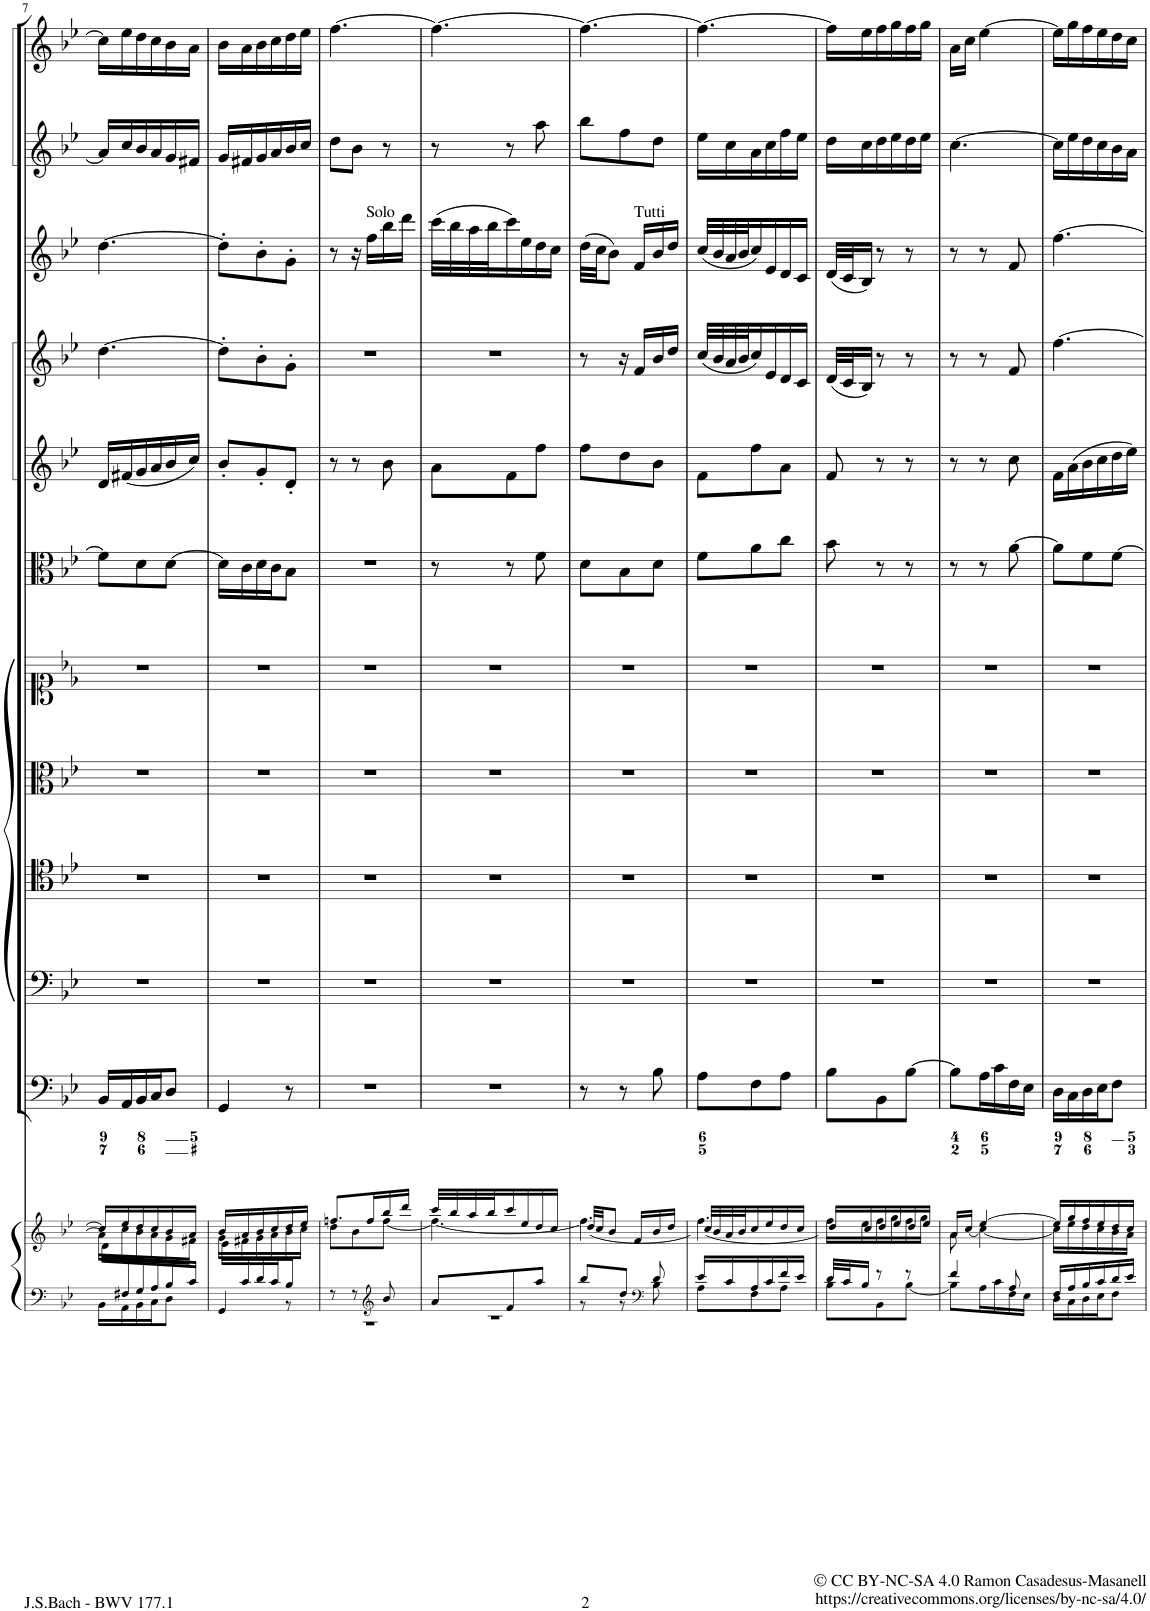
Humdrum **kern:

**kern	**kern	**kern	**kern	**kern	**kern	**kern	**kern	**kern	**kern	**kern	**kern	**kern
*part12	*part12	*part11	*part10	*part9	*part8	*part7	*part6	*part5	*part4	*part3	*part2	*part1
*staff13	*staff12	*staff11	*staff10	*staff9	*staff8	*staff7	*staff6	*staff5	*staff4	*staff3	*staff2	*staff1
*I"Piano reduction	*	*I"Continuo	*I"Basso	*I"Tenore	*I"Alto	*I"Soprano	*I"Viola	*I"Violino II	*I"Violino I	*I"Violino concertante	*I"Oboe II	*I"Oboe I
*I'Pno	*	*	*	*	*	*	*I'Vla	*I'Vln	*I'Vln	*I'Vln	*I'Ob	*I'Ob
!!LO:PB:g=z
*clefF4	*clefG2	*clefF4	*clefF4	*clefC4	*clefC3	*clefC1	*clefC3	*clefG2	*clefG2	*clefG2	*clefG2	*clefG2
*k[b-e-]	*k[b-e-]	*k[b-e-]	*k[b-e-]	*k[b-e-]	*k[b-e-]	*k[b-e-]	*k[b-e-]	*k[b-e-]	*k[b-e-]	*k[b-e-]	*k[b-e-]	*k[b-e-]
*M3/8	*M3/8	*M3/8	*M3/8	*M3/8	*M3/8	*M3/8	*M3/8	*M3/8	*M3/8	*M3/8	*M3/8	*M3/8
=7	=7	=7	=7	=7	=7	=7	=7	=7	=7	=7	=7	=7
*^	*^	*	*	*	*	*	*	*	*	*	*	*
*	*	*	*^	*	*	*	*	*	*	*	*	*	*	*
16ryy	16BB-\LL	16cc/LL]	16a\LL]	16d\LL	16BB-/LL	4.r	4.r	4.r	4.r	8f#\L]	16d/LL	[4.dd\	[4.dd\	16a/LL]	16cc\LL]
16F#X/	16AA\	16ee-/	16cc\	4ryy	16AA/	.	.	.	.	.	(16f#X/	.	.	16cc/	16ee-\
16G/	16BB-\	16dd/	16b-\	.	16BB-/	.	.	.	.	8d\	16g/	.	.	16b-/	16dd\
16A/	16C\J	16cc/	16a\	.	16C/J	.	.	.	.	.	16a/	.	.	16a/	16cc\
16B-/	8D\J	16b-/	16g\	.	8D/J	.	.	.	.	[8d\J	16b-/	.	.	16g/	16b-\
16c/JJ	.	16a/JJ	16f#X\JJ	16ryy	.	.	.	.	.	.	16cc/JJ)	.	.	16f#X/JJ	16a\JJ
=8	=8	=8	=8	=8	=8	=8	=8	=8	=8	=8	=8	=8	=8	=8	=8
16ryy	4GG/	16b-/LL	16g\LL	16e-\LL	4GG/	4.r	4.r	4.r	4.r	16d\LL]	8b-'/L	8dd'\L]	8dd'\L]	16g/LL	16b-\LL
16c/	.	16a/	16f#X\	4ryy	.	.	.	.	.	16c\	.	.	.	16f#X/	16a\
16d/	.	16b-/	16g\	.	.	.	.	.	.	16d\	8g'/	8b-'\	8b-'\	16g/	16b-\
16c/J	.	16cc/	16a\	.	.	.	.	.	.	16c\J	.	.	.	16a/	16cc\
8B-/J	8r	16dd/	16b-\	.	8r	.	.	.	.	8B-\J	8d'/J	8g'\J	8g'\J	16b-/	16dd\
.	.	16ee-/JJ	16cc\JJ	16ryy	.	.	.	.	.	.	.	.	.	16cc/JJ	16ee-\JJ
*	*	*	*v	*v	*	*	*	*	*	*	*	*	*	*	*
=9	=9	=9	=9	=9	=9	=9	=9	=9	=9	=9	=9	=9	=9	=9
8r	4.r	8.ffn/L	8dd\L	4.r	4.r	4.r	4.r	4.r	4.r	8r	4.r	8r	8dd\L	[4.ff\
8r	.	.	8b-\	.	.	.	.	.	.	8r	.	16r	8b-\J	.
!	!	!	!	!	!	!	!	!	!	!	!	!LO:TX:a:t=Solo	!	!
.	.	16ff/L	.	.	.	.	.	.	.	.	.	16ff\LL	.	.
*clefG2	*	*	*	*	*	*	*	*	*	*	*	*	*	*
8b-/	.	16bb-/	[8ff\J	.	.	.	.	.	.	8b-\	.	16bb-\	8r	.
.	.	16ddd/JJ	.	.	.	.	.	.	.	.	.	16ddd\JJ	.	.
=10	=10	=10	=10	=10	=10	=10	=10	=10	=10	=10	=10	=10	=10	=10
8a/L	4.r	32ccc/LLL	4.ff\_	4.r	4.r	4.r	4.r	4.r	8r	8a\L	4.r	(32ccc\LLL	8r	4.ff\_
.	.	32bb-/	.	.	.	.	.	.	.	.	.	32bb-\	.	.
.	.	32aa/	.	.	.	.	.	.	.	.	.	32aa\	.	.
.	.	32bb-/J	.	.	.	.	.	.	.	.	.	32bb-\J	.	.
8f/	.	16ccc/	.	.	.	.	.	.	8r	8f\	.	16ccc\)	8r	.
.	.	16ee-/	.	.	.	.	.	.	.	.	.	16ee-\	.	.
8aa/J	.	16dd/	.	.	.	.	.	.	8f\	8ff\J	.	16dd\	8aa\	.
.	.	16cc/JJ	.	.	.	.	.	.	.	.	.	16cc\JJ	.	.
=11	=11	=11	=11	=11	=11	=11	=11	=11	=11	=11	=11	=11	=11	=11
8bb-/L	8r	32dd/LLL	4.ff\_	8r	4.r	4.r	4.r	4.r	8d\L	8ff\L	8r	(32dd\LLL	8bb-\L	4.ff\_
.	.	32cc/JJ	.	.	.	.	.	.	.	.	.	32cc\JJ	.	.
.	.	8b-/J	.	.	.	.	.	.	.	.	.	8b-\J)	.	.
8dd/J	8r	.	.	8r	.	.	.	.	8B-\	8dd\	16r	.	8ff\	.
!	!	!	!	!	!	!	!	!	!	!	!	!LO:TX:a:t=Tutti	!	!
.	.	16f/LL	.	.	.	.	.	.	.	.	16f/LL	16f/LL	.	.
*clefF4	*	*	*	*	*	*	*	*	*	*	*	*	*	*
8d/	8B-\	16b-/	.	8B-\	.	.	.	.	8d\J	8b-\J	16b-/	16b-/	8dd\J	.
.	.	16dd/JJ	.	.	.	.	.	.	.	.	16dd/JJ	16dd/JJ	.	.
=12	=12	=12	=12	=12	=12	=12	=12	=12	=12	=12	=12	=12	=12	=12
16e-/LL	8A\L	32cc/LLL	4.ff\_	8A\L	4.r	4.r	4.r	4.r	8f\L	8f\L	(32cc/LLL	(32cc/LLL	16ee-\LL	4.ff\_
.	.	32b-/	.	.	.	.	.	.	.	.	32b-/	32b-/	.	.
16c/	.	32a/	.	.	.	.	.	.	.	.	32a/	32a/	16cc\	.
.	.	32b-/J	.	.	.	.	.	.	.	.	32b-/J	32b-/J	.	.
16A/	8F\	16cc/	.	8F\	.	.	.	.	8a\	8ff\	16cc/)	16cc/)	16a\	.
16c/	.	16ee-/	.	.	.	.	.	.	.	.	16e-/	16e-/	16cc\	.
16f/	8A\J	16dd/	.	8A\J	.	.	.	.	8cc\J	8a\J	16d/	16d/	16ff\	.
16e-/JJ	.	16cc/JJ	.	.	.	.	.	.	.	.	16c/JJ	16c/JJ	16ee-\JJ	.
=13	=13	=13	=13	=13	=13	=13	=13	=13	=13	=13	=13	=13	=13	=13
32d/LLL	8B-\L	16dd/LL	16ff\LL]	8B-\L	4.r	4.r	4.r	4.r	8b-\	8f/	(32d/LLL	(32d/LLL	16dd\LL	16ff\LL]
32c/J	.	.	.	.	.	.	.	.	.	.	32c/J	32c/J	.	.
16B-/JJ	.	16cc/	16ee-\	.	.	.	.	.	.	.	16B-/JJ)	16B-/JJ)	16cc\	16ee-\
8r	8BB-\	16dd/	16ff\	8BB-\	.	.	.	.	8r	8r	8r	8r	16dd\	16ff\
.	.	16ee-/	16gg\	.	.	.	.	.	.	.	.	.	16ee-\	16gg\
8r	[8B-\J	16dd/	16ff\	[8B-\J	.	.	.	.	8r	8r	8r	8r	16dd\	16ff\
.	.	16ee-/JJ	16gg\JJ	.	.	.	.	.	.	.	.	.	16ee-\JJ	16gg\JJ
=14	=14	=14	=14	=14	=14	=14	=14	=14	=14	=14	=14	=14	=14	=14
4f/	8B-\L]	16a/LL	8a\	8B-\L]	4.r	4.r	4.r	4.r	8r	8r	8r	8r	[4.cc\	16a\LL
.	.	[<16cc/JJ	.	.	.	.	.	.	.	.	.	.	.	16cc\JJ
.	16A\L	[4ee-/	4cc\_	16A\L	.	.	.	.	8r	8r	8r	8r	.	[4ee-\
.	16c\	.	.	16c\	.	.	.	.	.	.	.	.	.	.
8A/	16F\	.	.	16F\	.	.	.	.	[8a\	8cc\	8f/	8f/	.	.
.	16E-\JJ	.	.	16E-\JJ	.	.	.	.	.	.	.	.	.	.
=15	=15	=15	=15	=15	=15	=15	=15	=15	=15	=15	=15	=15	=15	=15
16F/LL	16D\LL	16ee-/LL]	16cc\LL]	16D\LL	4.r	4.r	4.r	4.r	8a\L]	16f\LL	[4.ff\	[4.ff\	16cc\LL]	16ee-\LL]
16A/	16C\	16gg/	16ee-\	16C\	.	.	.	.	.	(16a\	.	.	16ee-\	16gg\
16B-/	16D\	16ff/	16dd\	16D\	.	.	.	.	8f\	16b-\	.	.	16dd\	16ff\
16c/	16E-\J	16ee-/	16cc\	16E-\J	.	.	.	.	.	16cc\	.	.	16cc\	16ee-\
16d/	8F\J	16dd/	16b-\	8F\J	.	.	.	.	[8f\J	16dd\	.	.	16b-\	16dd\
16e-/JJ	.	16cc/JJ	16a\JJ	.	.	.	.	.	.	16ee-\JJ)	.	.	16a\JJ	16cc\JJ
*v	*v	*	*	*	*	*	*	*	*	*	*	*	*	*
*	*v	*v	*	*	*	*	*	*	*	*	*	*	*
=	=	=	=	=	=	=	=	=	=	=	=	=
*-	*-	*-	*-	*-	*-	*-	*-	*-	*-	*-	*-	*-
